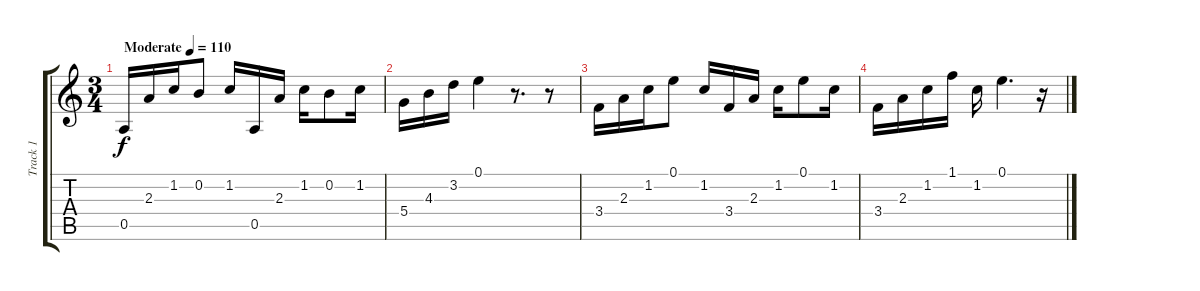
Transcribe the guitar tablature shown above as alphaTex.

\track ("Track 1" "Track 1") {instrument acousticguitarsteel}
\staff {score tabs}
\tuning (E4 B3 G3 D3 A2 E2) {hide}
\ts (3 4)
\tempo (110 "Moderate")
\clef g2
\ks c
0.5.16{dy f instrument acousticguitarsteel} 2.3.16 1.2.16 0.2.8 1.2.16 0.5.16 2.3.16 1.2.16 0.2.8 1.2.16 |
5.4.16 4.3.16 3.2.16 0.1.4 r.8{d} r.8 |
3.4.16 2.3.16 1.2.16 0.1.8 1.2.16 3.4.16 2.3.16 1.2.16 0.1.8 1.2.16 |
3.4.16 2.3.16 1.2.16 1.1.16 1.2.16 0.1.4{d} r.16
